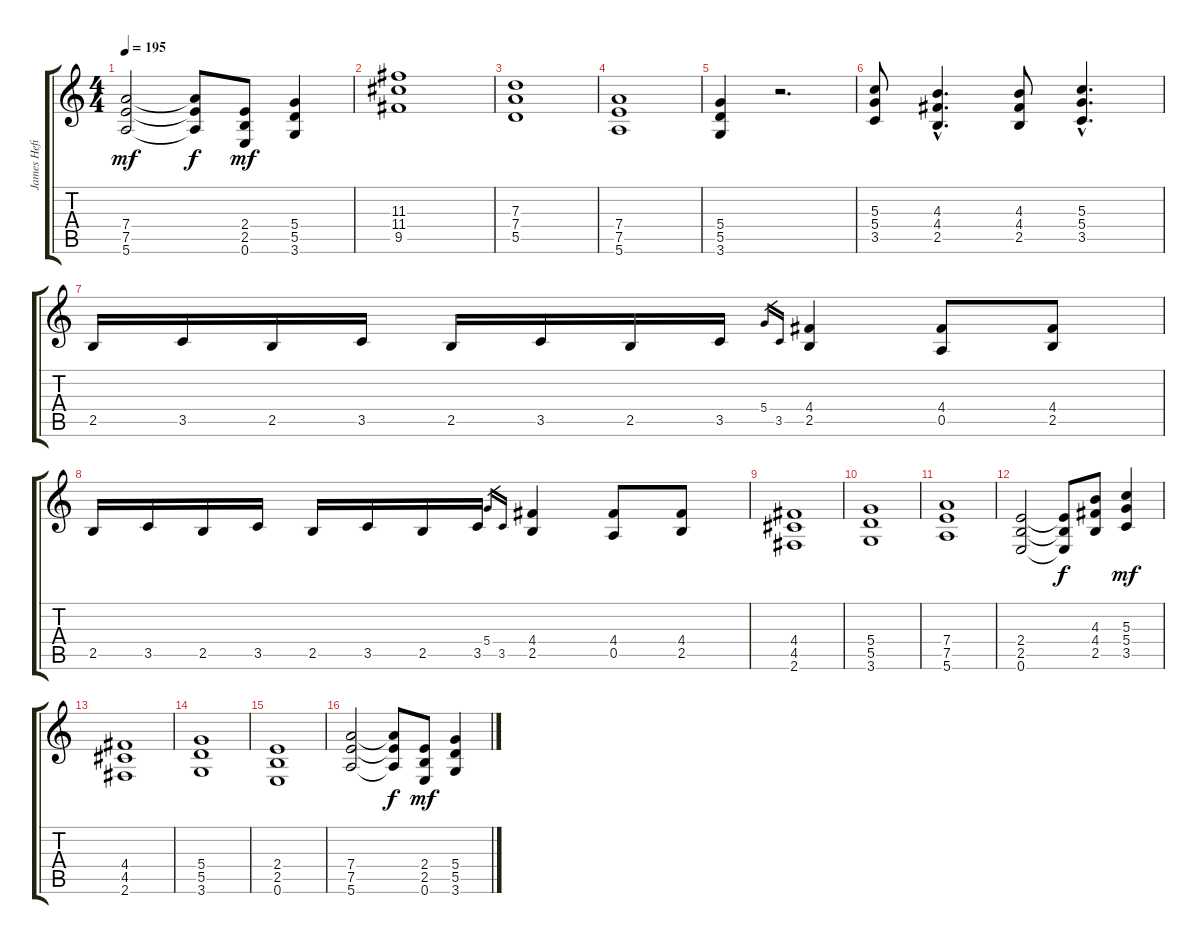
\track ("James Hefield" "James Hefi") {instrument distortionguitar}
\staff {score tabs}
\tuning (E4 B3 G3 D3 A2 E2) {hide}
\ts (4 4)
\tempo 195
\clef g2
\ks c
(7.4 7.5 5.6).2{dy mf} (7.4{t} 7.5{t} 5.6{t}).8{dy f} (2.4 2.5 0.6).8{dy mf} (5.4 5.5 3.6).4 |
(11.3 11.4 9.5).1 |
(7.3 7.4 5.5).1 |
(7.4 7.5 5.6).1 |
(5.4 5.5 3.6).4 r.2{d} |
(5.3 5.4 3.5).8 (4.3{hac} 4.4{hac} 2.5{hac}).4{d} (4.3 4.4 2.5).8 (5.3{hac} 5.4{hac} 3.5{hac}).4{d} |
2.5.16 3.5.16 2.5.16 3.5.16 2.5.16 3.5.16 2.5.16 3.5.16 5.4.16{gr} 3.5.16{gr} (4.4 2.5).4 (4.4 0.5).8 (4.4 2.5).8 |
2.5.16 3.5.16 2.5.16 3.5.16 2.5.16 3.5.16 2.5.16 3.5.16 5.4.16{gr} 3.5.16{gr} (4.4 2.5).4 (4.4 0.5).8 (4.4 2.5).8 |
(4.4 4.5 2.6).1 |
(5.4 5.5 3.6).1 |
(7.4 7.5 5.6).1 |
(2.4 2.5 0.6).2 (2.4{t} 2.5{t} 0.6{t}).8{dy f} (4.3 4.4 2.5).8 (5.3 5.4 3.5).4{dy mf} |
(4.4 4.5 2.6).1 |
(5.4 5.5 3.6).1 |
(2.4 2.5 0.6).1 |
(7.4 7.5 5.6).2 (7.4{t} 7.5{t} 5.6{t}).8{dy f} (2.4 2.5 0.6).8{dy mf} (5.4 5.5 3.6).4
